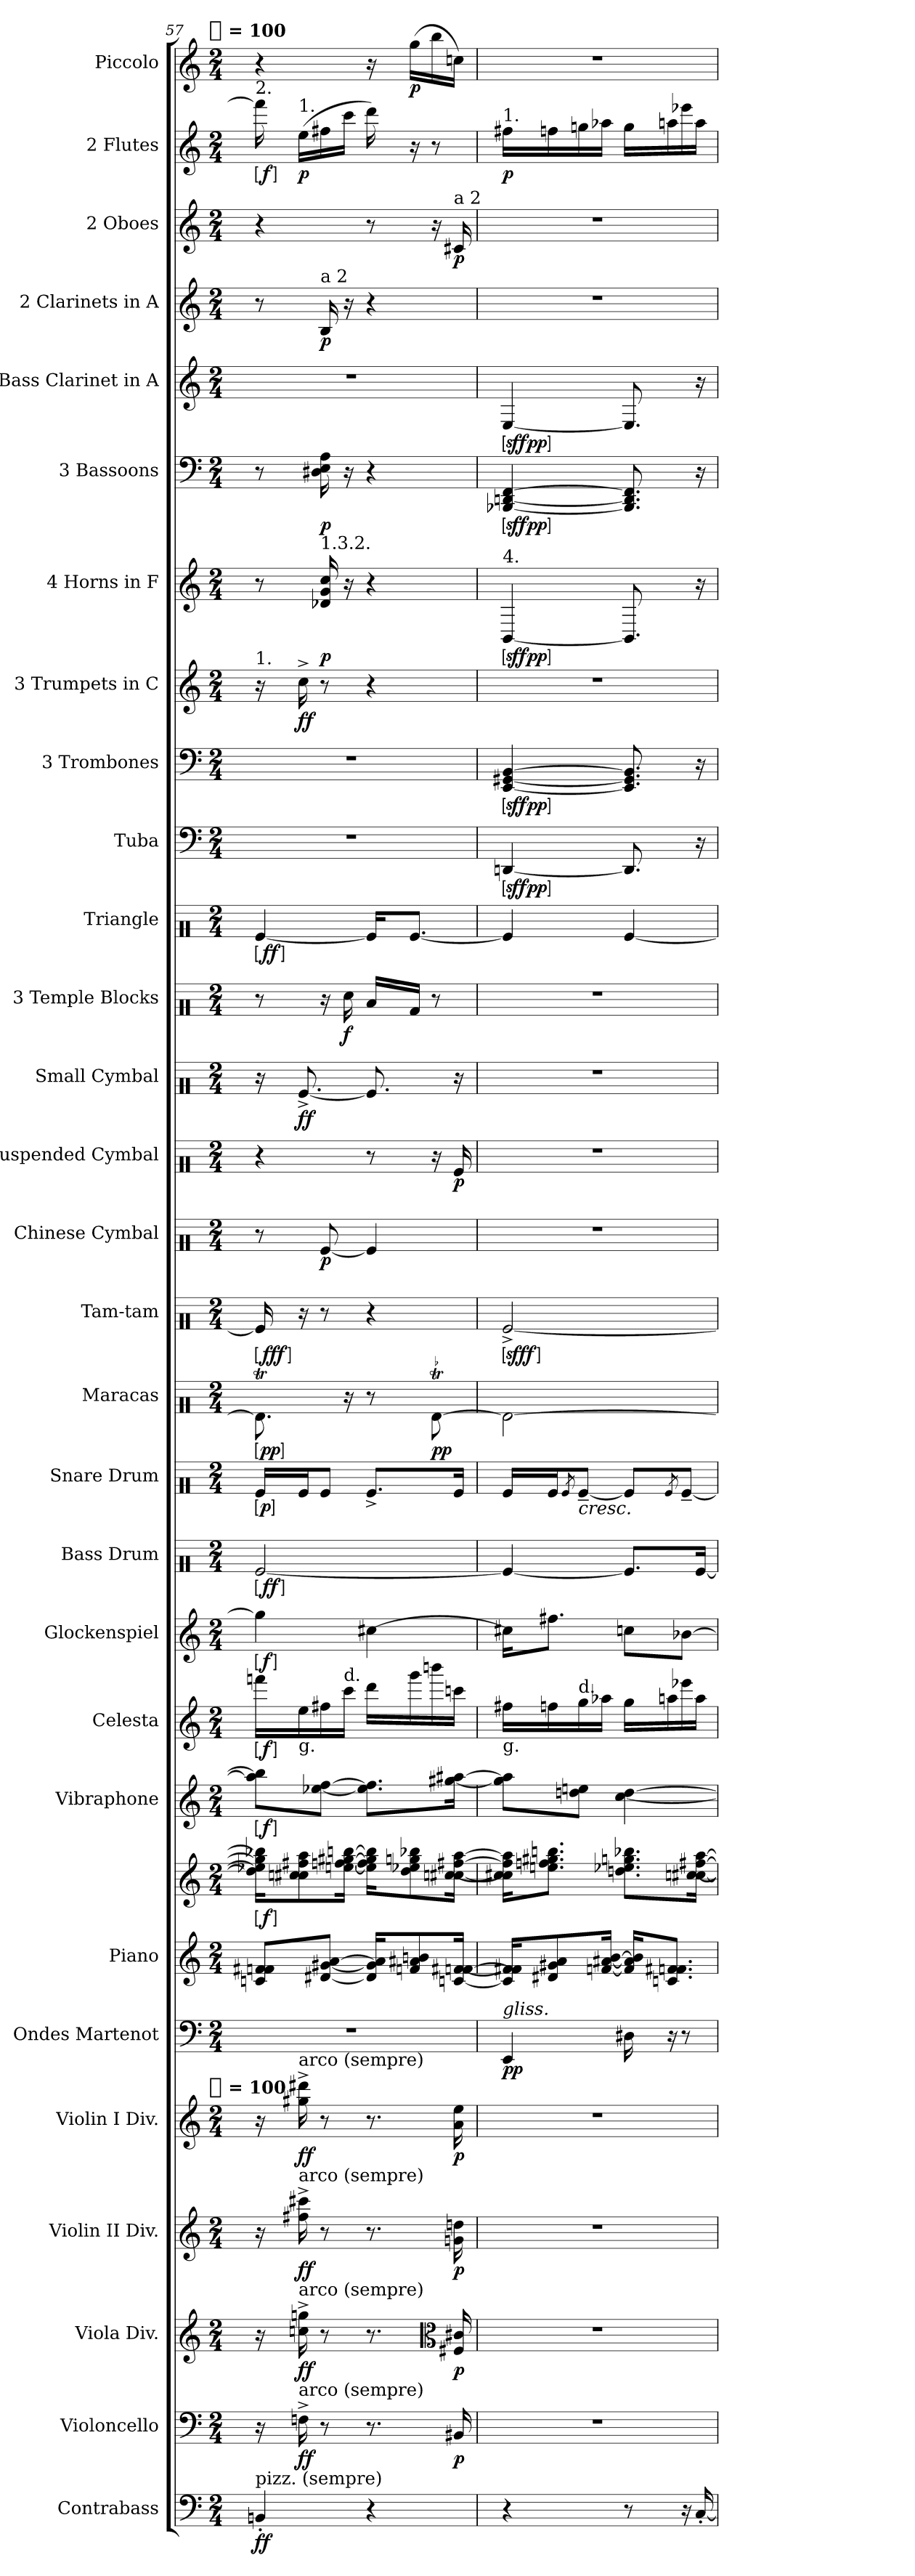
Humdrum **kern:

**kern	**dynam	**kern	**dynam	**kern	**dynam	**kern	**dynam	**kern	**dynam	**kern	**dynam	**kern	**kern	**dynam	**kern	**dynam	**kern	**dynam	**kern	**dynam	**kern	**dynam	**kern	**dynam	**kern	**dynam	**kern	**dynam	**kern	**dynam	**kern	**dynam	**kern	**dynam	**kern	**dynam	**kern	**dynam	**kern	**dynam	**kern	**dynam	**kern	**dynam	**kern	**dynam	**kern	**dynam	**kern	**dynam	**kern	**dynam	**kern	**dynam	**kern	**dynam	**kern	**dynam
*part29	*part29	*part28	*part28	*part27	*part27	*part26	*part26	*part25	*part25	*part24	*part24	*part23	*part23	*part23	*part22	*part22	*part21	*part21	*part20	*part20	*part19	*part19	*part18	*part18	*part17	*part17	*part16	*part16	*part15	*part15	*part14	*part14	*part13	*part13	*part12	*part12	*part11	*part11	*part10	*part10	*part9	*part9	*part8	*part8	*part7	*part7	*part6	*part6	*part5	*part5	*part4	*part4	*part3	*part3	*part2	*part2	*part1	*part1
*staff30	*staff30	*staff29	*staff29	*staff28	*staff28	*staff27	*staff27	*staff26	*staff26	*staff25	*staff25	*staff24	*staff23	*staff23/24	*staff22	*staff22	*staff21	*staff21	*staff20	*staff20	*staff19	*staff19	*staff18	*staff18	*staff17	*staff17	*staff16	*staff16	*staff15	*staff15	*staff14	*staff14	*staff13	*staff13	*staff12	*staff12	*staff11	*staff11	*staff10	*staff10	*staff9	*staff9	*staff8	*staff8	*staff7	*staff7	*staff6	*staff6	*staff5	*staff5	*staff4	*staff4	*staff3	*staff3	*staff2	*staff2	*staff1	*staff1
*I"Contrabass	*	*I"Violoncello	*	*I"Viola Div.	*	*I"Violin II Div.	*	*I"Violin I Div.	*	*I"Ondes Martenot	*	*I"Piano	*	*	*I"Vibraphone	*	*I"Celesta	*	*I"Glockenspiel	*	*I"Bass Drum	*	*I"Snare Drum	*	*I"Maracas	*	*I"Tam-tam	*	*I"Chinese Cymbal	*	*I"Suspended Cymbal	*	*I"Small Cymbal	*	*I"3 Temple Blocks	*	*I"Triangle	*	*I"Tuba	*	*I"3 Trombones	*	*I"3 Trumpets in C	*	*I"4 Horns in F	*	*I"3 Bassoons	*	*I"Bass Clarinet in A	*	*I"2 Clarinets in A	*	*I"2 Oboes	*	*I"2 Flutes	*	*I"Piccolo	*
*I'Cb.	*	*I'Vc.	*	*I'Vla.	*	*I'Vln. II	*	*I'Vln. I	*	*I'Ond.	*	*I'Pno.	*	*	*I'Vib.	*	*I'Cel.	*	*I'Glock.	*	*I'B. D.	*	*I'S. D.	*	*I'Mrcs.	*	*I'T.-t.	*	*I'Cym.	*	*I'Cym.	*	*	*	*I'T. Bl.	*	*I'Tri.	*	*I'Tba.	*	*I'Tbn.	*	*	*	*I'Hn.	*	*I'Bsn.	*	*I'B. Cl.	*	*I'Cl.	*	*I'Ob.	*	*I'Fl.	*	*I'Picc.	*
*clefF4	*	*clefF4	*	*clefG2	*	*clefG2	*	*clefG2	*	*clefF4	*	*clefG2	*clefG2	*	*clefG2	*	*clefG2	*	*clefG2	*	*clefX2	*	*clefX2	*	*clefX2	*	*clefX2	*	*clefX2	*	*clefX2	*	*clefX2	*	*clefX2	*	*clefX2	*	*clefF4	*	*clefF4	*	*clefG2	*	*clefG2	*	*clefF4	*	*clefG2	*	*clefG2	*	*clefG2	*	*clefG2	*	*clefG2	*
*	*	*	*	*	*	*	*	*	*	*	*	*	*	*	*	*	*	*	*	*	*	*	*	*	*	*	*	*	*	*	*	*	*	*	*	*	*	*	*	*	*	*	*	*	*ITrd4c7	*	*	*	*ITrd2c3	*	*ITrd2c3	*	*	*	*	*	*	*
*k[]	*	*k[]	*	*k[]	*	*k[]	*	*k[]	*	*k[]	*	*k[]	*k[]	*	*k[]	*	*k[]	*	*k[]	*	*k[]	*	*k[]	*	*k[]	*	*k[]	*	*k[]	*	*k[]	*	*k[]	*	*k[]	*	*k[]	*	*k[]	*	*k[]	*	*k[]	*	*k[b-]	*	*k[]	*	*k[f#c#g#]	*	*k[f#c#g#]	*	*k[]	*	*k[]	*	*k[]	*
!!LO:TX:omd:t=[quarter] = 100
*M2/4	*	*M2/4	*	*M2/4	*	*M2/4	*	*M2/4	*	*M2/4	*	*M2/4	*M2/4	*	*M2/4	*	*M2/4	*	*M2/4	*	*M2/4	*	*M2/4	*	*M2/4	*	*M2/4	*	*M2/4	*	*M2/4	*	*M2/4	*	*M2/4	*	*M2/4	*	*M2/4	*	*M2/4	*	*M2/4	*	*M2/4	*	*M2/4	*	*M2/4	*	*M2/4	*	*M2/4	*	*M2/4	*	*M2/4	*
*MM100	*	*MM100	*	*MM100	*	*MM100	*	*MM100	*	*MM100	*	*MM100	*MM100	*	*MM100	*	*MM100	*	*MM100	*	*MM100	*	*MM100	*	*MM100	*	*MM100	*	*MM100	*	*MM100	*	*MM100	*	*MM100	*	*MM100	*	*MM100	*	*MM100	*	*MM100	*	*MM100	*	*MM100	*	*MM100	*	*MM100	*	*MM100	*	*MM100	*	*MM100	*
=57	=57	=57	=57	=57	=57	=57	=57	=57	=57	=57	=57	=57	=57	=57	=57	=57	=57	=57	=57	=57	=57	=57	=57	=57	=57	=57	=57	=57	=57	=57	=57	=57	=57	=57	=57	=57	=57	=57	=57	=57	=57	=57	=57	=57	=57	=57	=57	=57	=57	=57	=57	=57	=57	=57	=57	=57	=57	=57
!	!	!	!	!	!	!	!	!LO:TX:t=[quarter] = 100	!	!	!	!	!	!	!	!	!	!	!	!	!	!	!	!	!	!	!	!	!	!	!	!	!	!	!	!	!	!	!	!	!	!	!	!	!	!	!	!	!	!	!	!	!	!	!	!	!	!
!	!	!	!	!	!	!	!	!	!	!	!	!	!	!	!	!	!	!	!	!	!	!	!	!	!	!	!	!	!	!	!	!	!	!	!	!	!	!	!	!	!	!	!	!	!	!	!	!	!	!	!	!	!	!	!LO:TX:a:t=2.	!	!	!
!	!	!	!	!	!	!	!	!	!	!	!	!	!	!	!	!	!	!	!	!	!	!	!	!	!	!	!	!	!	!	!	!	!	!	!	!	!	!	!	!	!	!	!LO:TX:a:t=1.	!	!	!	!	!	!	!	!	!	!	!	!	!	!	!
!LO:TX:a:t=pizz. (sempre)	!	!	!	!	!	!	!	!	!	!	!	!	!	!	!	!	!	!	!	!	!	!	!	!	!	!	!	!	!	!	!	!	!	!	!	!	!	!	!	!	!	!	!	!	!	!	!	!	!	!	!	!	!	!	!	!	!	!
!	!	!	!	!	!	!	!	!	!	!	!	!	!	!LO:DY:ed=brack	!	!LO:DY:ed=brack	!	!LO:DY:ed=brack	!	!LO:DY:ed=brack	!	!LO:DY:ed=brack	!	!LO:DY:ed=brack	!	!LO:DY:ed=brack	!	!LO:DY:ed=brack	!	!	!	!	!	!	!	!	!	!LO:DY:ed=brack	!	!	!	!	!	!	!	!	!	!	!	!	!	!	!	!	!	!LO:DY:ed=brack	!	!
4BBn'	ff	16r	.	16r	.	16r	.	16r	.	2r	.	8cn 8fn 8f#XL	16dd] 16ee-X] 16gg] 16bb-X]KL	f	8aa] 8bb]L	f	16fffnLL	f	4gg]	f	[2Re/	ff	16Re/LL	p	8.Rdt\]	pp	16Re/]	fff	8r	.	4r	.	16r	.	8r	.	[4Re/	ff	2r	.	2r	.	16r	.	8r	.	8r	.	2r	.	8r	.	4r	.	16fff]	f	4r	.
!	!	!	!	!	!	!	!	!	!	!	!	!	!	!	!	!	!	!	!	!	!	!	!	!	!	!	!	!	!	!	!	!	!	!	!	!	!	!	!	!	!	!	!	!	!	!	!	!	!	!	!	!	!	!	!LO:TX:a:t=1.	!	!	!
!	!	!	!	!	!	!	!	!	!	!	!	!	!	!	!	!	!LO:TX:b:t=g.	!	!	!	!	!	!	!	!	!	!	!	!	!	!	!	!	!	!	!	!	!	!	!	!	!	!	!	!	!	!	!	!	!	!	!	!	!	!	!	!	!
!	!	!	!	!	!	!	!	!LO:TX:a:t=arco (sempre)	!	!	!	!	!	!	!	!	!	!	!	!	!	!	!	!	!	!	!	!	!	!	!	!	!	!	!	!	!	!	!	!	!	!	!	!	!	!	!	!	!	!	!	!	!	!	!	!	!	!
!	!	!	!	!	!	!LO:TX:a:t=arco (sempre)	!	!	!	!	!	!	!	!	!	!	!	!	!	!	!	!	!	!	!	!	!	!	!	!	!	!	!	!	!	!	!	!	!	!	!	!	!	!	!	!	!	!	!	!	!	!	!	!	!	!	!	!
!	!	!	!	!LO:TX:a:t=arco (sempre)	!	!	!	!	!	!	!	!	!	!	!	!	!	!	!	!	!	!	!	!	!	!	!	!	!	!	!	!	!	!	!	!	!	!	!	!	!	!	!	!	!	!	!	!	!	!	!	!	!	!	!	!	!	!
!	!	!LO:TX:a:t=arco (sempre)	!	!	!	!	!	!	!	!	!	!	!	!	!	!	!	!	!	!	!	!	!	!	!	!	!	!	!	!	!	!	!	!	!	!	!	!	!	!	!	!	!	!	!	!	!	!	!	!	!	!	!	!	!	!	!	!
.	.	16Fn^	ff	16ccn^ 16ggn^	ff	16ff#X^ 16ccc#X^	ff	16gg#X^ 16ddd#X^	ff	.	.	.	8ccn 8cc#X 8ff#X 8aa	.	.	.	16ee	.	.	.	.	.	16Re/J	.	.	.	16r	.	.	.	.	.	[8.Re^/	ff	.	.	.	.	.	.	.	.	16cc^	ff	.	.	.	.	.	.	.	.	.	.	(16eeLL	p	.	.
!	!	!	!	!	!	!	!	!	!	!	!	!	!	!	!	!	!	!	!	!	!	!	!	!	!	!	!	!	!	!	!	!	!	!	!	!	!	!	!	!	!	!	!	!	!	!	!	!	!	!	!LO:TX:a:t=a 2	!	!	!	!	!	!	!
!	!	!	!	!	!	!	!	!	!	!	!	!	!	!	!	!	!	!	!	!	!	!	!	!	!	!	!	!	!	!	!	!	!	!	!	!	!	!	!	!	!	!	!	!	!LO:TX:a:t=1.3.2.	!	!	!	!	!	!	!	!	!	!	!	!	!
.	.	8r	.	8r	.	8r	.	8r	.	.	.	[8d#X [8g#X [8aJ	.	.	[8ee-X [8ffJ	.	16ff#X	.	.	.	.	.	8Re/J	.	.	.	8r	.	[8Re/	p	.	.	.	.	16r	.	.	.	.	.	.	.	8r	.	16G-X 16c 16f	p	16D#X 16E 16A	p	.	.	16G#	p	.	.	16ff#X	.	.	.
!	!	!	!	!	!	!	!	!	!	!	!	!	!	!	!	!	!LO:TX:a:t=d.	!	!	!	!	!	!	!	!	!	!	!	!	!	!	!	!	!	!	!	!	!	!	!	!	!	!	!	!	!	!	!	!	!	!	!	!	!	!	!	!	!
.	.	.	.	.	.	.	.	.	.	.	.	.	[16een [16ffn [16gg#X [16bbnJk	.	.	.	16cccJJ	.	.	.	.	.	.	.	16r	.	.	.	.	.	.	.	.	.	16Rcc\	f	.	.	.	.	.	.	.	.	16r	.	16r	.	.	.	16r	.	.	.	16cccJJ	.	.	.
4r	.	8.r	.	8.r	.	8.r	.	8.r	.	.	.	16d#] 16g#] 16a]KL	16ee] 16ff] 16gg#] 16bb]KL	.	8.ee-] 8.ff]L	.	16dddLL	.	[4cc#X	.	.	.	8.Re^/L	.	8r	.	4r	.	4Re/]	.	8r	.	8.Re/]	.	16Ra/LL	.	16Re/KL]	.	.	.	.	.	4r	.	4r	.	4r	.	.	.	4r	.	8r	.	16ddd)	.	16r	.
.	.	.	.	.	.	.	.	.	.	.	.	8fn 8a#X 8bn	8dd 8ee-X 8ggn 8bb-X	.	.	.	16ggg	.	.	.	.	.	.	.	.	.	.	.	.	.	.	.	.	.	16Rf/JJ	.	[8.Re/J	.	.	.	.	.	.	.	.	.	.	.	.	.	.	.	.	.	16r	.	(16ggLL	p
.	.	.	.	.	.	.	.	.	.	.	.	.	.	.	.	.	16bbbn	.	.	.	.	.	.	.	[8Rdt\	pp	.	.	.	.	16r	.	.	.	8r	.	.	.	.	.	.	.	.	.	.	.	.	.	.	.	.	.	16r	.	8r	.	16bb	.
*	*	*	*	*clefC3	*	*	*	*	*	*	*	*	*	*	*	*	*	*	*	*	*	*	*	*	*	*	*	*	*	*	*	*	*	*	*	*	*	*	*	*	*	*	*	*	*	*	*	*	*	*	*	*	*	*	*	*	*	*
!	!	!	!	!	!	!	!	!	!	!	!	!	!	!	!	!	!	!	!	!	!	!	!	!	!	!	!	!	!	!	!	!	!	!	!	!	!	!	!	!	!	!	!	!	!	!	!	!	!	!	!	!	!LO:TX:a:t=a 2	!	!	!	!	!
.	.	16BB#X	p	16F#X 16c#X	p	16gn 16ddn	p	16a 16ee	p	.	.	[16cn [16fn [16f#XJk	[16ccn [16cc#X [16ff#X [16aaJk	.	[16gg#X [16aa#XJk	.	16cccnJJ	.	.	.	.	.	16Re/Jk	.	.	.	.	.	.	.	16Re/	p	16r	.	.	.	.	.	.	.	.	.	.	.	.	.	.	.	.	.	.	.	16c#X	p	.	.	16ccnJJ)	.
=58	=58	=58	=58	=58	=58	=58	=58	=58	=58	=58	=58	=58	=58	=58	=58	=58	=58	=58	=58	=58	=58	=58	=58	=58	=58	=58	=58	=58	=58	=58	=58	=58	=58	=58	=58	=58	=58	=58	=58	=58	=58	=58	=58	=58	=58	=58	=58	=58	=58	=58	=58	=58	=58	=58	=58	=58	=58	=58
!	!	!	!	!	!	!	!	!	!	!	!	!	!	!	!	!	!	!	!	!	!	!	!	!	!	!	!	!	!	!	!	!	!	!	!	!	!	!	!	!	!	!	!	!	!	!	!	!	!	!	!	!	!	!	!LO:TX:a:t=1.	!	!	!
!	!	!	!	!	!	!	!	!	!	!	!	!	!	!	!	!	!	!	!	!	!	!	!	!	!	!	!	!	!	!	!	!	!	!	!	!	!	!	!	!	!	!	!	!	!LO:TX:a:t=4.	!	!	!	!	!	!	!	!	!	!	!	!	!
!	!	!	!	!	!	!	!	!	!	!	!	!	!	!	!	!	!LO:TX:b:t=g.	!	!	!	!	!	!	!	!	!	!	!	!	!	!	!	!	!	!	!	!	!	!	!	!	!	!	!	!	!	!	!	!	!	!	!	!	!	!	!	!	!
!	!	!	!	!	!	!	!	!	!	!LO:TX:a:i:t=gliss.	!	!	!	!	!	!	!	!	!	!	!	!	!	!	!	!	!	!	!	!	!	!	!	!	!	!	!	!	!	!	!	!	!	!	!	!	!	!	!	!	!	!	!	!	!	!	!	!
!	!	!	!	!	!	!	!	!	!	!	!	!	!	!	!	!	!	!	!	!	!	!	!	!	!	!	!	!LO:DY:ed=brack	!	!	!	!	!	!	!	!	!	!	!	!LO:DY:ed=brack	!	!LO:DY:ed=brack	!	!	!	!LO:DY:ed=brack	!	!LO:DY:ed=brack	!	!LO:DY:ed=brack	!	!	!	!	!	!	!	!
4r	.	2r	.	2r	.	2r	.	2r	.	4EE	pp	16c] 16fn] 16f#X]KL	16ccn] 16cc#X] 16ff#] 16aa]KL	.	8gg#] 8aa#]L	.	16ff#XLL	.	16cc#XKL]	.	4Re/_	.	16Re/LL	.	2Rd\_	.	[2Re^/	sfff	2r	.	2r	.	2r	.	2r	.	4Re/]	.	[4DDn	sffpp	[4EE [4GG#X [4BB	sffpp	2r	.	[4EE	sffpp	[4BBB-X [4DDn [4FF	sffpp	[4C#	sffpp	2r	.	2r	.	16ff#XLL	p	2r	.
.	.	.	.	.	.	.	.	.	.	.	.	8d#X 8g#X 8a	8.een 8.ffn 8.gg#X 8.bbnJ	.	.	.	16ffn	.	8.ff#XJ	.	.	.	16Re/J	.	.	.	.	.	.	.	.	.	.	.	.	.	.	.	.	.	.	.	.	.	.	.	.	.	.	.	.	.	.	.	16ffn	.	.	.
.	.	.	.	.	.	.	.	.	.	.	.	.	.	.	.	.	.	.	.	.	.	.	8qRe/	.	.	.	.	.	.	.	.	.	.	.	.	.	.	.	.	.	.	.	.	.	.	.	.	.	.	.	.	.	.	.	.	.	.	.
!	!	!	!	!	!	!	!	!	!	!	!	!	!	!	!	!	!	!	!	!	!	!	!LO:TX:b:i:t=cresc.	!	!	!	!	!	!	!	!	!	!	!	!	!	!	!	!	!	!	!	!	!	!	!	!	!	!	!	!	!	!	!	!	!	!	!
!	!	!	!	!	!	!	!	!	!	!	!	!	!	!	!	!	!LO:TX:a:t=d.	!	!	!	!	!	!	!	!	!	!	!	!	!	!	!	!	!	!	!	!	!	!	!	!	!	!	!	!	!	!	!	!	!	!	!	!	!	!	!	!	!
.	.	.	.	.	.	.	.	.	.	.	.	.	.	.	8ddn 8eenJ	.	16gg	.	.	.	.	.	[8Re~/J	.	.	.	.	.	.	.	.	.	.	.	.	.	.	.	.	.	.	.	.	.	.	.	.	.	.	.	.	.	.	.	16ggn	.	.	.
.	.	.	.	.	.	.	.	.	.	.	.	[16fn [16a#X [16bJk	.	.	.	.	16aa-XJJ	.	.	.	.	.	.	.	.	.	.	.	.	.	.	.	.	.	.	.	.	.	.	.	.	.	.	.	.	.	.	.	.	.	.	.	.	.	16aa-XJJ	.	.	.
8r	.	.	.	.	.	.	.	.	.	16D#X	.	16f] 16a#] 16b]KL	8.ddn 8.ee-X 8.ggn 8.bb-XL	.	[4cc [4dd	.	16ggLL	.	8ccnL	.	8.Re/L]	.	8Re/L]	.	.	.	.	.	.	.	.	.	.	.	.	.	[4Re/	.	8.DD]	.	8.EE] 8.GG#] 8.BB]	.	.	.	8.EE]	.	8.BBB-] 8.DD] 8.FF]	.	8.C#]	.	.	.	.	.	16ggLL	.	.	.
.	.	.	.	.	.	.	.	.	.	16r	.	8.cn 8.fn 8.f#XJ	.	.	.	.	16aan	.	.	.	.	.	.	.	.	.	.	.	.	.	.	.	.	.	.	.	.	.	.	.	.	.	.	.	.	.	.	.	.	.	.	.	.	.	16aan	.	.	.
.	.	.	.	.	.	.	.	.	.	.	.	.	.	.	.	.	.	.	.	.	.	.	8qRe/	.	.	.	.	.	.	.	.	.	.	.	.	.	.	.	.	.	.	.	.	.	.	.	.	.	.	.	.	.	.	.	.	.	.	.
16r	.	.	.	.	.	.	.	.	.	8r	.	.	.	.	.	.	16eee-X	.	[8b-XJ	.	.	.	[8Re~/J	.	.	.	.	.	.	.	.	.	.	.	.	.	.	.	.	.	.	.	.	.	.	.	.	.	.	.	.	.	.	.	16eee-X	.	.	.
[16C'	.	.	.	.	.	.	.	.	.	.	.	.	[16ccn [16cc#X [16ff#X [16aaJk	.	.	.	16aaJJ	.	.	.	[16Re/Jk	.	.	.	.	.	.	.	.	.	.	.	.	.	.	.	.	.	16r	.	16r	.	.	.	16r	.	16r	.	16r	.	.	.	.	.	16aaJJ	.	.	.
=	=	=	=	=	=	=	=	=	=	=	=	=	=	=	=	=	=	=	=	=	=	=	=	=	=	=	=	=	=	=	=	=	=	=	=	=	=	=	=	=	=	=	=	=	=	=	=	=	=	=	=	=	=	=	=	=	=	=
*-	*-	*-	*-	*-	*-	*-	*-	*-	*-	*-	*-	*-	*-	*-	*-	*-	*-	*-	*-	*-	*-	*-	*-	*-	*-	*-	*-	*-	*-	*-	*-	*-	*-	*-	*-	*-	*-	*-	*-	*-	*-	*-	*-	*-	*-	*-	*-	*-	*-	*-	*-	*-	*-	*-	*-	*-	*-	*-
